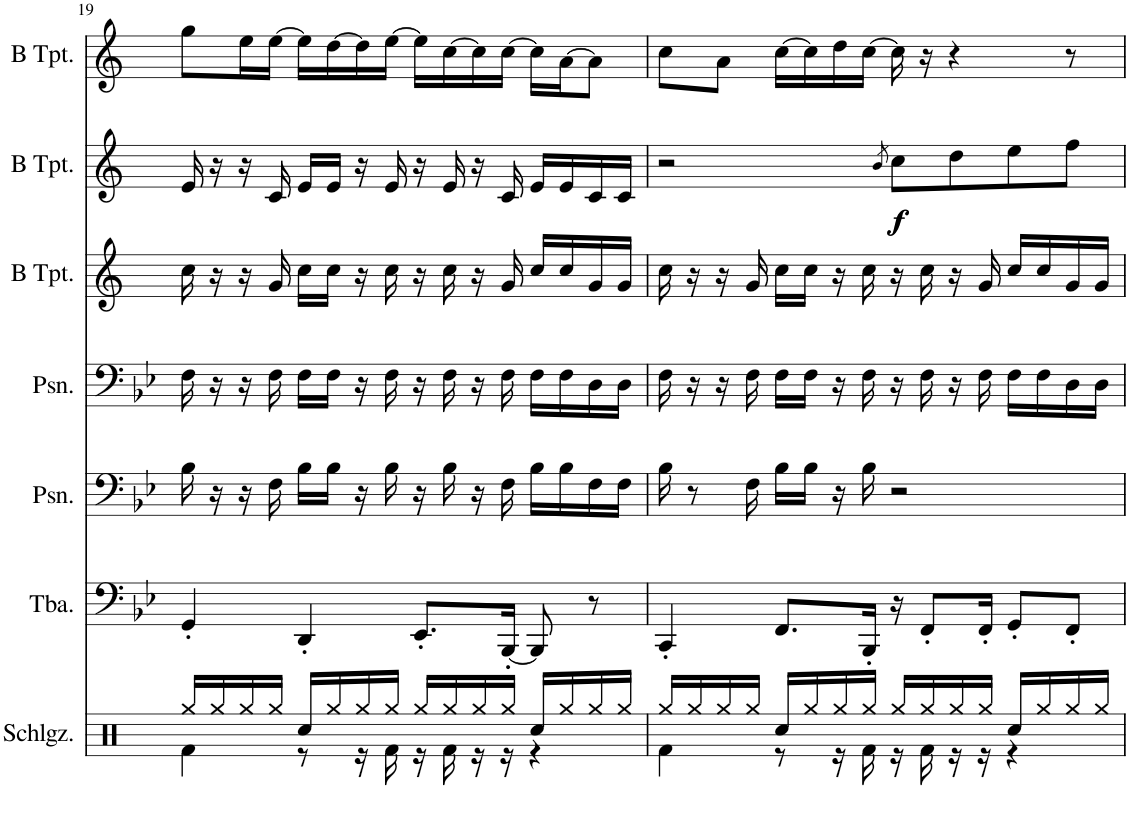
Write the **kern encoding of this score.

**kern	**kern	**kern	**kern	**kern	**kern	**dynam	**kern
*part7	*part6	*part5	*part4	*part3	*part2	*part2	*part1
*staff7	*staff6	*staff5	*staff4	*staff3	*staff2	*staff2	*staff1
*I"Schlagzeug	*I"Tuba	*I"Posaune	*I"Posaune	*I"Trompete in B	*I"Trompete in B	*	*I"Trompete in B
*I'Schlgz.	*I'Tba.	*I'Psn.	*I'Psn.	*	*	*	*
!!LO:PB:g=z
*clefX	*clefF4	*clefF4	*clefF4	*clefG2	*clefG2	*	*clefG2
*	*	*	*	*Trd1c2	*Trd1c2	*	*Trd1c2
*k[]	*k[b-e-]	*k[b-e-]	*k[b-e-]	*k[]	*k[]	*	*k[]
*M4/4	*M4/4	*M4/4	*M4/4	*M4/4	*M4/4	*	*M4/4
=19	=19	=19	=19	=19	=19	=19	=19
*^	*	*	*	*	*	*	*
16Rgg/LL	4Rf\	4GG'/	16B-\	16F\	16cc\	16e/	.	8gg\L
16Rgg/	.	.	16r	16r	16r	16r	.	.
16Rgg/	.	.	16r	16r	16r	16r	.	16ee\L
16Rgg/JJ	.	.	16F\	16F\	16g/	16c/	.	[16ee\JJ
16Rcc/LL	8r	4DD'/	16B-\LL	16F\LL	16cc\LL	16e/LL	.	16ee\LL]
16Rgg/	.	.	16B-\JJ	16F\JJ	16cc\JJ	16e/JJ	.	[16dd\
16Rgg/	16r	.	16r	16r	16r	16r	.	16dd\]
16Rgg/JJ	16Rf\	.	16B-\	16F\	16cc\	16e/	.	[16ee\JJ
16Rgg/LL	16r	8.EE-'/L	16r	16r	16r	16r	.	16ee\LL]
16Rgg/	16Rf\	.	16B-\	16F\	16cc\	16e/	.	[16cc\
16Rgg/	16r	.	16r	16r	16r	16r	.	16cc\]
16Rgg/JJ	16r	[16BBB-'/Jk	16F\	16F\	16g/	16c/	.	[16cc\JJ
16Rcc/LL	4r	8BBB-/]	16B-\LL	16F\LL	16cc/LL	16e/LL	.	16cc\LL]
16Rgg/	.	.	16B-\	16F\	16cc/	16e/	.	[16a\J
16Rgg/	.	8r	16F\	16D\	16g/	16c/	.	8a\J]
16Rgg/JJ	.	.	16F\JJ	16D\JJ	16g/JJ	16c/JJ	.	.
=20	=20	=20	=20	=20	=20	=20	=20	=20
16Rgg/LL	4Rf\	4CC'/	16B-\	16F\	16cc\	2r	.	8cc\L
16Rgg/	.	.	8r	16r	16r	.	.	.
16Rgg/	.	.	.	16r	16r	.	.	8a\J
16Rgg/JJ	.	.	16F\	16F\	16g/	.	.	.
16Rcc/LL	8r	8.FF/L	16B-\LL	16F\LL	16cc\LL	.	.	[16cc\LL
16Rgg/	.	.	16B-\JJ	16F\JJ	16cc\JJ	.	.	16cc\]
16Rgg/	16r	.	16r	16r	16r	.	.	16dd\
16Rgg/JJ	16Rf\	16BBB-'/Jk	16B-\	16F\	16cc\	.	.	[16cc\JJ
.	.	.	.	.	.	8qb/	.	.
!	!	!	!	!	!	!	!LO:DY:b	!
!	!	!	!	!	!	!	!LO:DY:n=1:b	!
16Rgg/LL	16r	16r	2r	16r	16r	8cc\L	f f	16cc\]
16Rgg/	16Rf\	8FF'/L	.	16F\	16cc\	.	.	16r
16Rgg/	16r	.	.	16r	16r	8dd\	.	4r
16Rgg/JJ	16r	16FF'/Jk	.	16F\	16g/	.	.	.
16Rcc/LL	4r	8GG'/L	.	16F\LL	16cc/LL	8ee\	.	.
16Rgg/	.	.	.	16F\	16cc/	.	.	.
16Rgg/	.	8FF'/J	.	16D\	16g/	8ff\J	.	8r
16Rgg/JJ	.	.	.	16D\JJ	16g/JJ	.	.	.
*v	*v	*	*	*	*	*	*	*
=	=	=	=	=	=	=	=
*-	*-	*-	*-	*-	*-	*-	*-
